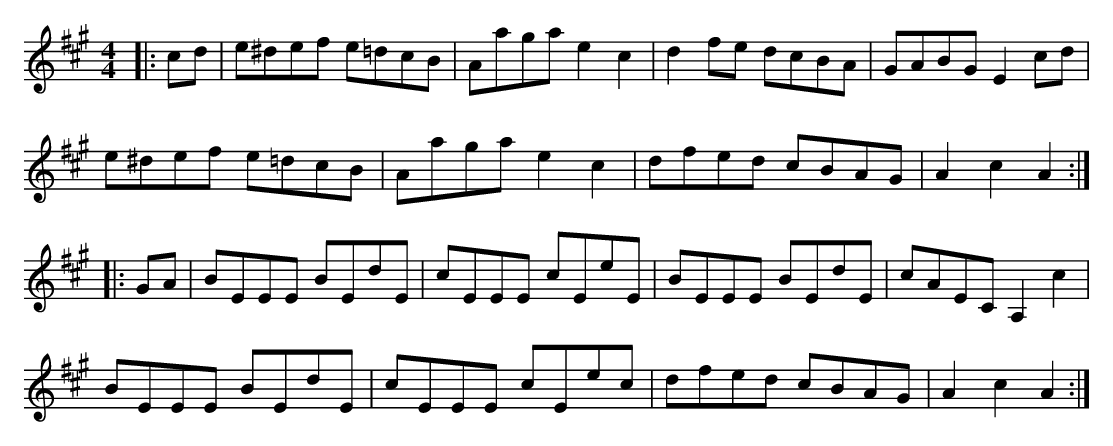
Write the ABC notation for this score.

X:1
M:4/4
K:A
|:cd|e^def e=dcB|Aaga e2c2|d2fe dcBA|GABG E2cd|
e^def e=dcB|Aaga e2c2|dfed cBAG|A2c2 A2:|
|:GA|BEEE BEdE|cEEE cEeE|BEEE BEdE|cAEC A,2c2|
BEEE BEdE|cEEE cEec|dfed cBAG|A2c2 A2:|
